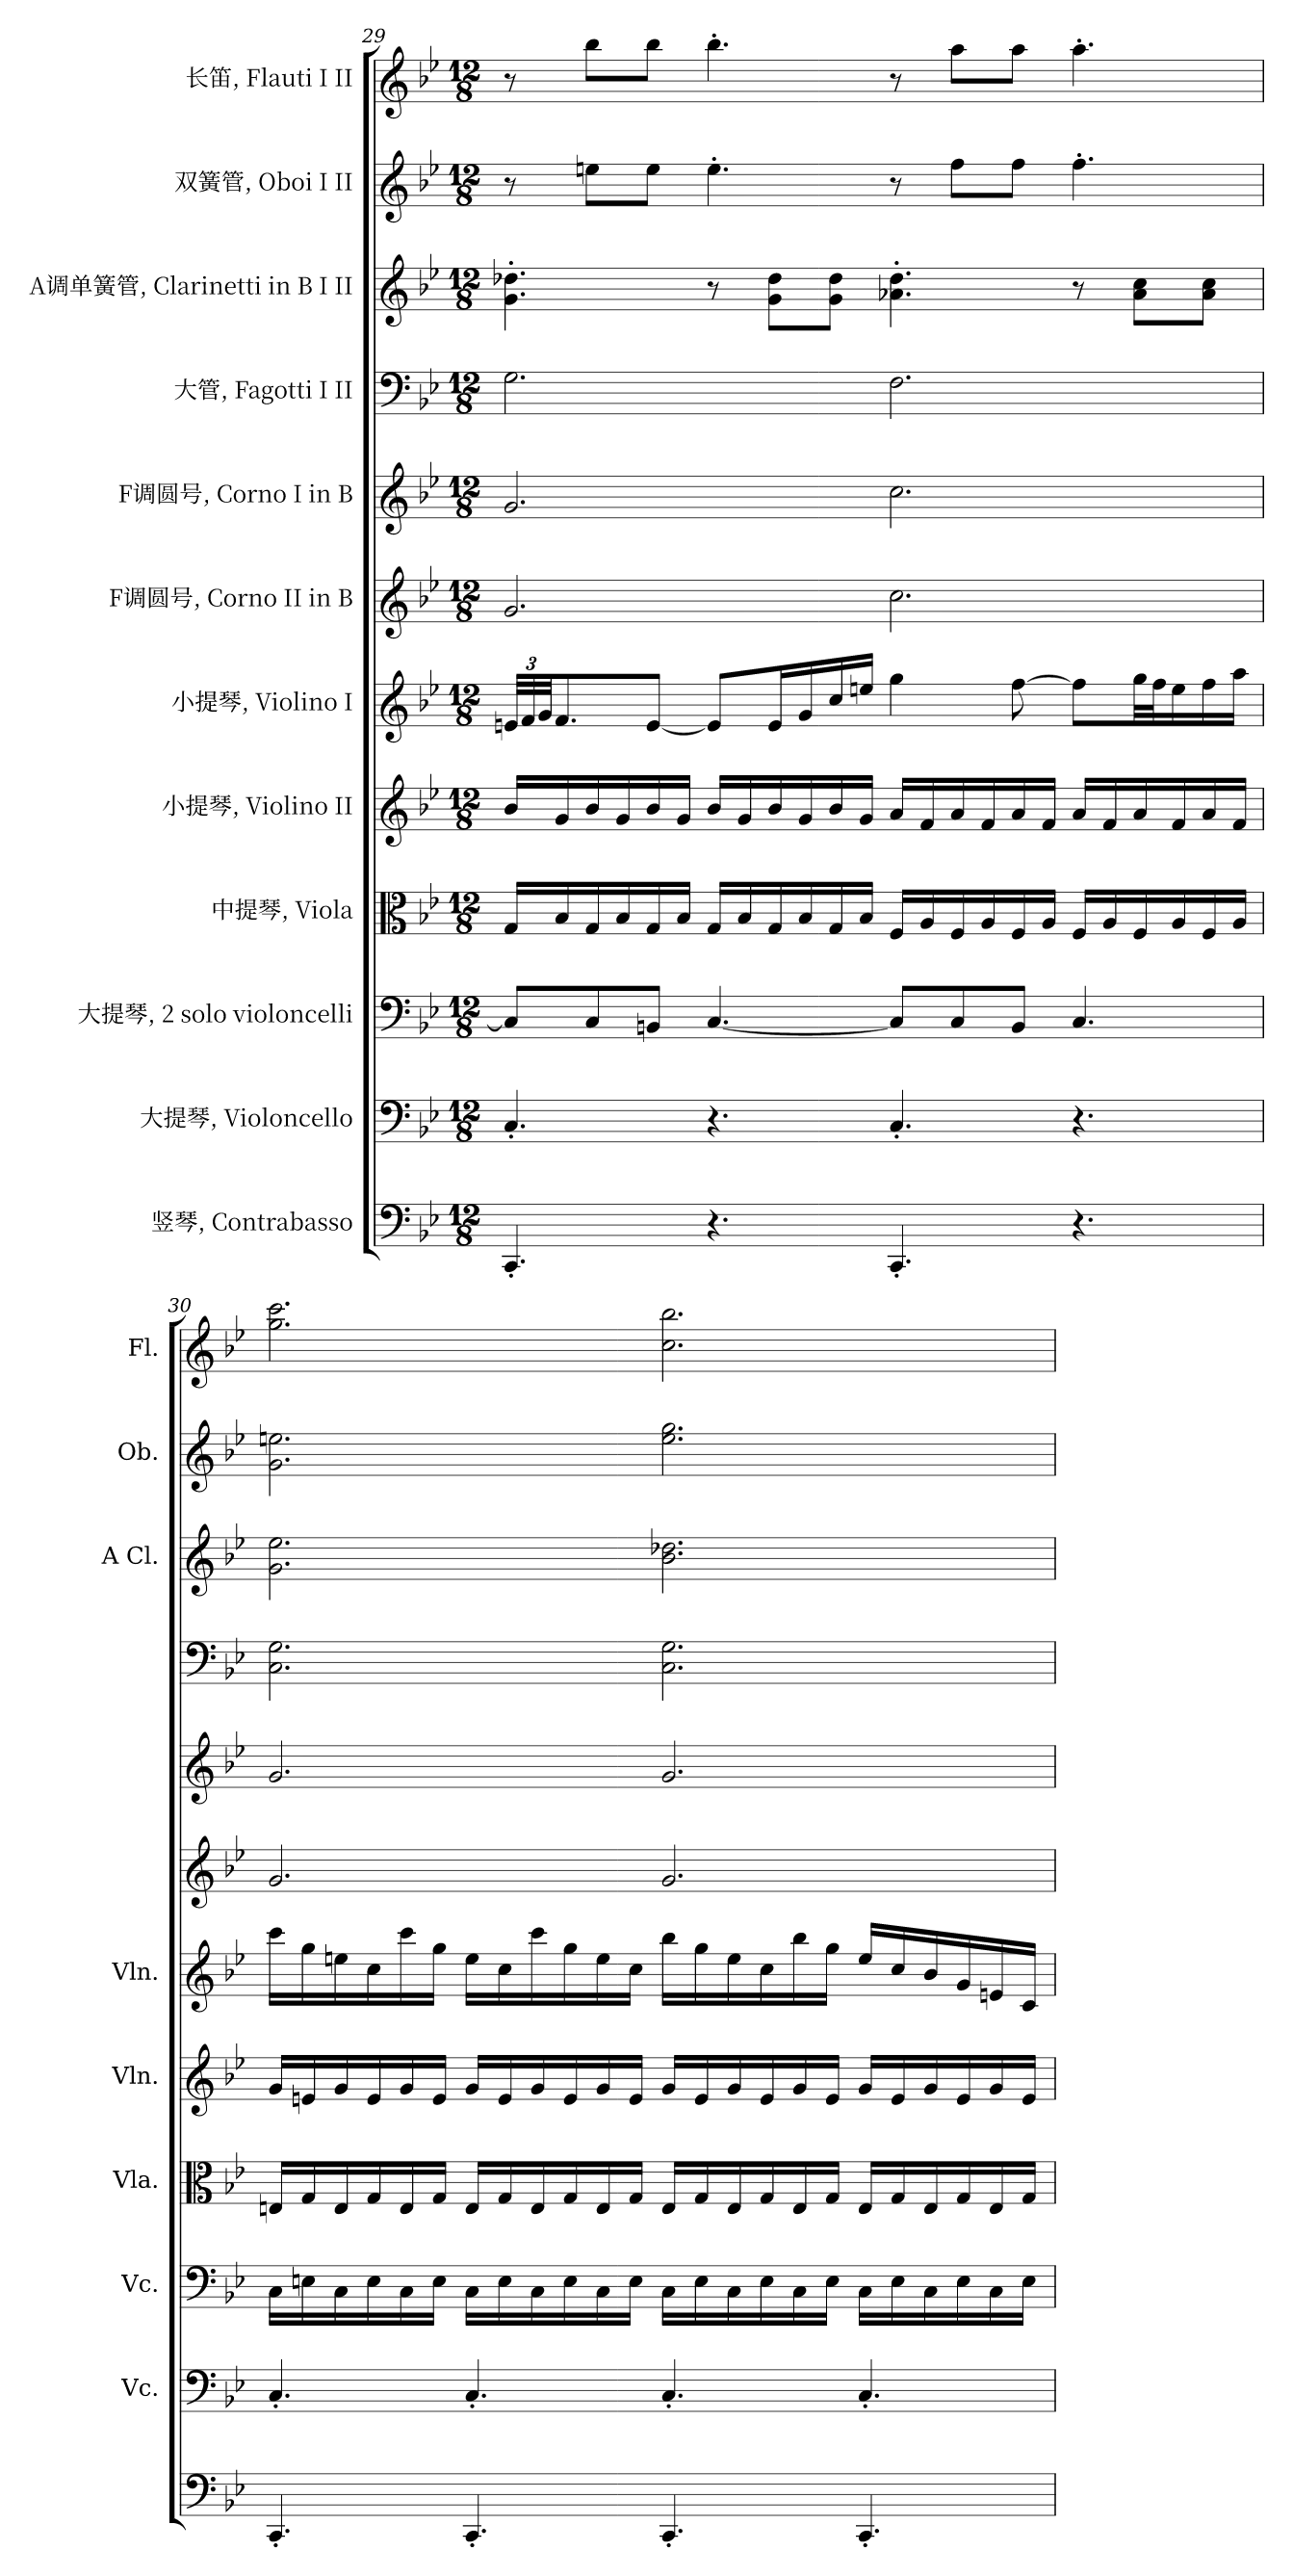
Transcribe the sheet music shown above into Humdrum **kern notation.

**kern	**kern	**kern	**kern	**kern	**kern	**kern	**kern	**kern	**kern	**kern	**kern
*part12	*part11	*part10	*part9	*part8	*part7	*part6	*part5	*part4	*part3	*part2	*part1
*staff12	*staff11	*staff10	*staff9	*staff8	*staff7	*staff6	*staff5	*staff4	*staff3	*staff2	*staff1
*I"竖琴, Contrabasso	*I"大提琴, Violoncello	*I"大提琴, 2 solo violoncelli	*I"中提琴, Viola	*I"小提琴, Violino II	*I"小提琴, Violino I	*I"F调圆号, Corno II in B	*I"F调圆号, Corno I in B	*I"大管, Fagotti I II	*I"A调单簧管, Clarinetti in B I II	*I"双簧管, Oboi I II	*I"长笛, Flauti I II
*	*I'Vc.	*I'Vc.	*I'Vla.	*I'Vln.	*I'Vln.	*	*	*	*I'A Cl.	*I'Ob.	*I'Fl.
!!LO:PB:g=z
*clefF4	*clefF4	*clefF4	*clefC3	*clefG2	*clefG2	*clefG2	*clefG2	*clefF4	*clefG2	*clefG2	*clefG2
*	*	*	*	*	*	*ITrd4c7	*ITrd4c7	*	*ITrd2c3	*	*
*k[b-e-]	*k[b-e-]	*k[b-e-]	*k[b-e-]	*k[b-e-]	*k[b-e-]	*k[b-e-a-]	*k[b-e-a-]	*k[b-e-]	*k[f#]	*k[b-e-]	*k[b-e-]
*M12/8	*M12/8	*M12/8	*M12/8	*M12/8	*M12/8	*M12/8	*M12/8	*M12/8	*M12/8	*M12/8	*M12/8
*MM58	*MM58	*MM58	*MM58	*MM58	*MM58	*MM58	*MM58	*MM58	*MM58	*MM58	*MM58
*	*	*	*	*	*Xbrackettup	*	*	*	*	*	*
=29	=29	=29	=29	=29	=29	=29	=29	=29	=29	=29	=29
4.CC'/	4.C'/	8C/L]	16G/LL	16b-/LL	48en/LLL	2.c/	2.c/	2.G\	4.e\' 4.b-X\'	8r	8r
.	.	.	.	.	48f/	.	.	.	.	.	.
.	.	.	.	.	48g/JJ	.	.	.	.	.	.
.	.	.	16B-/	16g/	8.f/	.	.	.	.	.	.
*	*	*	*	*	*	*	*	*	*	*	*MM64
.	.	8C/	16G/	16b-/	.	.	.	.	.	8een\L	8bb-\L
.	.	.	16B-/	16g/	.	.	.	.	.	.	.
.	.	8BBn/J	16G/	16b-/	[8e/J	.	.	.	.	8ee\J	8bb-\J
.	.	.	16B-/JJ	16g/JJ	.	.	.	.	.	.	.
*	*	*	*	*	*	*	*	*	*	*	*MM58
4.r	4.r	[4.C/	16G/LL	16b-/LL	8e/L]	.	.	.	8r	4.ee'\	4.bb-'\
.	.	.	16B-/	16g/	.	.	.	.	.	.	.
.	.	.	16G/	16b-/	16e/L	.	.	.	8e\ 8b-\L	.	.
.	.	.	16B-/	16g/	16g/	.	.	.	.	.	.
.	.	.	16G/	16b-/	16cc/	.	.	.	8e\ 8b-\J	.	.
.	.	.	16B-/JJ	16g/JJ	16een/JJ	.	.	.	.	.	.
*	*	*	*	*	*	*	*	*	*	*	*MM58
4.CC'/	4.C'/	8C/L]	16F/LL	16a/LL	4gg\	2.f\	2.f\	2.F\	4.fn\' 4.b-\'	8r	8r
.	.	.	16A/	16f/	.	.	.	.	.	.	.
*	*	*	*	*	*	*	*	*	*	*	*MM64
.	.	8C/	16F/	16a/	.	.	.	.	.	8ff\L	8aa\L
.	.	.	16A/	16f/	.	.	.	.	.	.	.
.	.	8BB/J	16F/	16a/	[8ff\	.	.	.	.	8ff\J	8aa\J
.	.	.	16A/JJ	16f/JJ	.	.	.	.	.	.	.
*	*	*	*	*	*	*	*	*	*	*	*MM58
4.r	4.r	4.C/	16F/LL	16a/LL	8ff\L]	.	.	.	8r	4.ff'\	4.aa'\
.	.	.	16A/	16f/	.	.	.	.	.	.	.
.	.	.	16F/	16a/	32gg\LL	.	.	.	8f\ 8a\L	.	.
.	.	.	.	.	32ff\J	.	.	.	.	.	.
.	.	.	16A/	16f/	16ee\	.	.	.	.	.	.
.	.	.	16F/	16a/	16ff\	.	.	.	8f\ 8a\J	.	.
.	.	.	16A/JJ	16f/JJ	16aa\JJ	.	.	.	.	.	.
!!LO:PB:g=z
=30	=30	=30	=30	=30	=30	=30	=30	=30	=30	=30	=30
*	*	*	*	*	*	*	*	*	*	*	*MM58
4.CC'/	4.C'/	16C\LL	16En/LL	16g/LL	16ccc\LL	2.c/	2.c/	2.C\ 2.G\	2.e\ 2.cc\	2.g\ 2.een\	2.gg\ 2.ccc\
.	.	16En\	16G/	16en/	16gg\	.	.	.	.	.	.
.	.	16C\	16E/	16g/	16een\	.	.	.	.	.	.
.	.	16E\	16G/	16e/	16cc\	.	.	.	.	.	.
.	.	16C\	16E/	16g/	16ccc\	.	.	.	.	.	.
.	.	16E\JJ	16G/JJ	16e/JJ	16gg\JJ	.	.	.	.	.	.
4.CC'/	4.C'/	16C\LL	16E/LL	16g/LL	16ee\LL	.	.	.	.	.	.
.	.	16E\	16G/	16e/	16cc\	.	.	.	.	.	.
.	.	16C\	16E/	16g/	16ccc\	.	.	.	.	.	.
.	.	16E\	16G/	16e/	16gg\	.	.	.	.	.	.
.	.	16C\	16E/	16g/	16ee\	.	.	.	.	.	.
.	.	16E\JJ	16G/JJ	16e/JJ	16cc\JJ	.	.	.	.	.	.
*	*	*	*	*	*	*	*	*	*	*	*MM56
4.CC'/	4.C'/	16C\LL	16E/LL	16g/LL	16bb-\LL	2.c/	2.c/	2.C\ 2.G\	2.g\ 2.b-X\	2.ee\ 2.gg\	2.cc\ 2.bb-\
.	.	16E\	16G/	16e/	16gg\	.	.	.	.	.	.
.	.	16C\	16E/	16g/	16ee\	.	.	.	.	.	.
.	.	16E\	16G/	16e/	16cc\	.	.	.	.	.	.
.	.	16C\	16E/	16g/	16bb-\	.	.	.	.	.	.
.	.	16E\JJ	16G/JJ	16e/JJ	16gg\JJ	.	.	.	.	.	.
4.CC'/	4.C'/	16C\LL	16E/LL	16g/LL	16ee/LL	.	.	.	.	.	.
.	.	16E\	16G/	16e/	16cc/	.	.	.	.	.	.
.	.	16C\	16E/	16g/	16b-/	.	.	.	.	.	.
.	.	16E\	16G/	16e/	16g/	.	.	.	.	.	.
.	.	16C\	16E/	16g/	16en/	.	.	.	.	.	.
.	.	16E\JJ	16G/JJ	16e/JJ	16c/JJ	.	.	.	.	.	.
=	=	=	=	=	=	=	=	=	=	=	=
*-	*-	*-	*-	*-	*-	*-	*-	*-	*-	*-	*-
